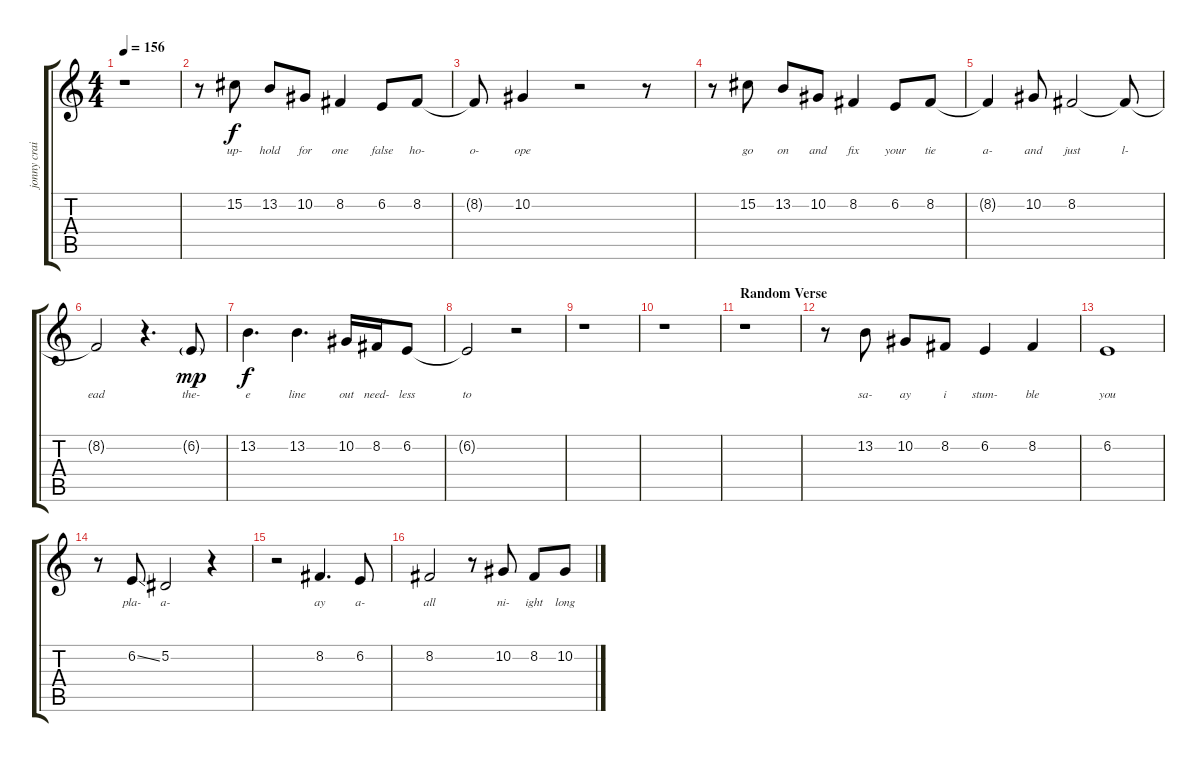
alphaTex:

\track ("jonny craig" "jonny crai") {instrument baritonesax}
\staff {score tabs}
\tuning (Eb4 Bb3 Gb3 Db3 Ab2 Db2) {hide}
\ts (4 4)
\tempo 156
\clef g2
\ks c
r.1{dy f} |
r.8 15.2.8{lyrics (0 "up-") lyrics (1 "") lyrics (2 "") lyrics (3 "") lyrics (4 "")} 13.2.8{lyrics (0 "hold") lyrics (1 "") lyrics (2 "") lyrics (3 "") lyrics (4 "")} 10.2.8{lyrics (0 "for") lyrics (1 "") lyrics (2 "") lyrics (3 "") lyrics (4 "")} 8.2.4{lyrics (0 "one") lyrics (1 "") lyrics (2 "") lyrics (3 "") lyrics (4 "")} 6.2.8{lyrics (0 "false") lyrics (1 "") lyrics (2 "") lyrics (3 "") lyrics (4 "")} 8.2.8{lyrics (0 "ho-") lyrics (1 "") lyrics (2 "") lyrics (3 "") lyrics (4 "")} |
8.2{t}.8{lyrics (0 "o-") lyrics (1 "") lyrics (2 "") lyrics (3 "") lyrics (4 "")} 10.2.4{lyrics (0 "ope") lyrics (1 "") lyrics (2 "") lyrics (3 "") lyrics (4 "")} r.2 r.8 |
r.8 15.2.8{lyrics (0 "go") lyrics (1 "") lyrics (2 "") lyrics (3 "") lyrics (4 "")} 13.2.8{lyrics (0 "on") lyrics (1 "") lyrics (2 "") lyrics (3 "") lyrics (4 "")} 10.2.8{lyrics (0 "and") lyrics (1 "") lyrics (2 "") lyrics (3 "") lyrics (4 "")} 8.2.4{lyrics (0 "fix") lyrics (1 "") lyrics (2 "") lyrics (3 "") lyrics (4 "")} 6.2.8{lyrics (0 "your") lyrics (1 "") lyrics (2 "") lyrics (3 "") lyrics (4 "")} 8.2.8{lyrics (0 "tie") lyrics (1 "") lyrics (2 "") lyrics (3 "") lyrics (4 "")} |
8.2{t}.4{lyrics (0 "a-") lyrics (1 "") lyrics (2 "") lyrics (3 "") lyrics (4 "")} 10.2.8{lyrics (0 "and") lyrics (1 "") lyrics (2 "") lyrics (3 "") lyrics (4 "")} 8.2.2{lyrics (0 "just") lyrics (1 "") lyrics (2 "") lyrics (3 "") lyrics (4 "")} 8.2{t}.8{lyrics (0 "l-") lyrics (1 "") lyrics (2 "") lyrics (3 "") lyrics (4 "")} |
8.2{t}.2{lyrics (0 "ead") lyrics (1 "") lyrics (2 "") lyrics (3 "") lyrics (4 "")} r.4{d} 6.2{g}.8{lyrics (0 "the-") lyrics (1 "") lyrics (2 "") lyrics (3 "") lyrics (4 "") dy mp} |
13.2.4{d lyrics (0 "e") lyrics (1 "") lyrics (2 "") lyrics (3 "") lyrics (4 "") dy f} 13.2.4{d lyrics (0 "line") lyrics (1 "") lyrics (2 "") lyrics (3 "") lyrics (4 "")} 10.2.16{lyrics (0 "out") lyrics (1 "") lyrics (2 "") lyrics (3 "") lyrics (4 "")} 8.2.16{lyrics (0 "need-") lyrics (1 "") lyrics (2 "") lyrics (3 "") lyrics (4 "")} 6.2.8{lyrics (0 "less") lyrics (1 "") lyrics (2 "") lyrics (3 "") lyrics (4 "")} |
6.2{t}.2{lyrics (0 "to") lyrics (1 "") lyrics (2 "") lyrics (3 "") lyrics (4 "")} r.2 |
r.1 |
r.1 |
\section ("" "Random Verse")
r.1 |
r.8 13.2.8{lyrics (0 "sa-") lyrics (1 "") lyrics (2 "") lyrics (3 "") lyrics (4 "")} 10.2.8{lyrics (0 "ay") lyrics (1 "") lyrics (2 "") lyrics (3 "") lyrics (4 "")} 8.2.8{lyrics (0 "i") lyrics (1 "") lyrics (2 "") lyrics (3 "") lyrics (4 "")} 6.2.4{lyrics (0 "stum-") lyrics (1 "") lyrics (2 "") lyrics (3 "") lyrics (4 "")} 8.2.4{lyrics (0 "ble") lyrics (1 "") lyrics (2 "") lyrics (3 "") lyrics (4 "")} |
6.2.1{lyrics (0 "you") lyrics (1 "") lyrics (2 "") lyrics (3 "") lyrics (4 "")} |
r.8 6.2{ss}.8{lyrics (0 "pla-") lyrics (1 "") lyrics (2 "") lyrics (3 "") lyrics (4 "")} 5.2.2{lyrics (0 "a-") lyrics (1 "") lyrics (2 "") lyrics (3 "") lyrics (4 "")} r.4 |
r.2 8.2.4{d lyrics (0 "ay") lyrics (1 "") lyrics (2 "") lyrics (3 "") lyrics (4 "")} 6.2.8{lyrics (0 "a-") lyrics (1 "") lyrics (2 "") lyrics (3 "") lyrics (4 "")} |
8.2.2{lyrics (0 "all") lyrics (1 "") lyrics (2 "") lyrics (3 "") lyrics (4 "")} r.8 10.2.8{lyrics (0 "ni-") lyrics (1 "") lyrics (2 "") lyrics (3 "") lyrics (4 "")} 8.2.8{lyrics (0 "ight") lyrics (1 "") lyrics (2 "") lyrics (3 "") lyrics (4 "")} 10.2.8{lyrics (0 "long") lyrics (1 "") lyrics (2 "") lyrics (3 "") lyrics (4 "")}
